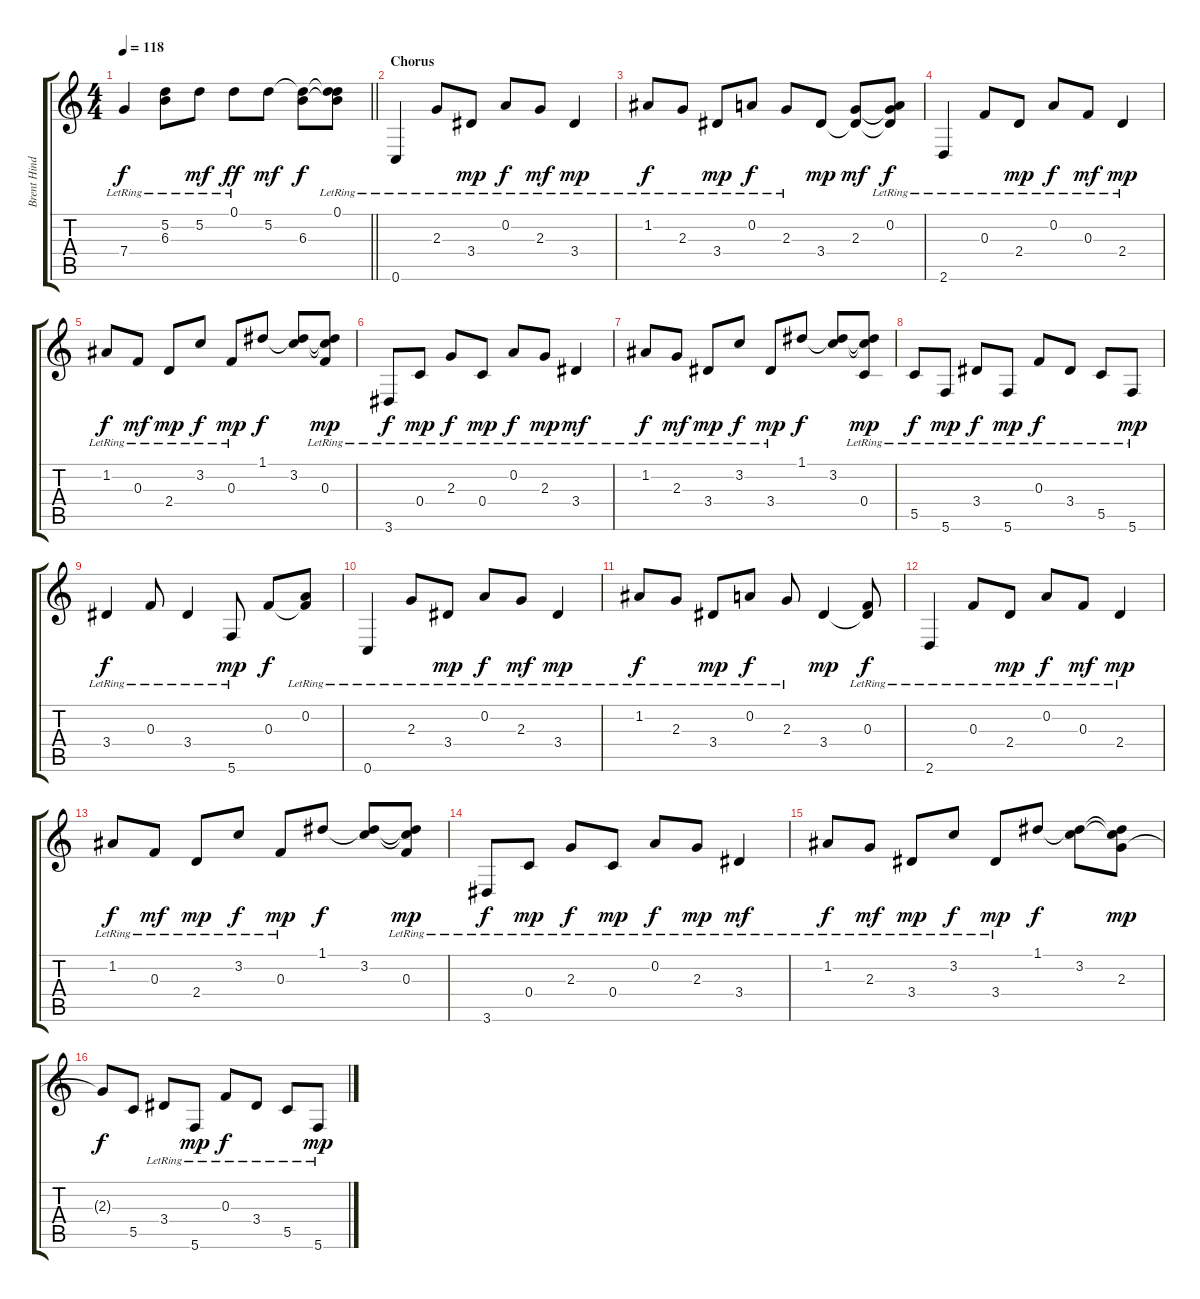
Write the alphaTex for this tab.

\track ("Brent Hinds - Guitar (Rhythm)" "Brent Hind") {instrument electricguitarclean}
\staff {score tabs}
\tuning (D4 A3 F3 C3 G2 C2) {hide}
\ts (4 4)
\tempo 118
\clef g2
\barLineRight lightlight
\ks c
7.4{lr}.4{dy f} (5.2{lr} 6.3{lr}).8 5.2{lr}.8{dy mf} 0.1{lr}.8{dy ff} 5.2.8{dy mf} (5.2{t} 6.3).8{dy f} (0.1{lr} 5.2{t} 6.3{t}).8 |
\section ("" "Chorus")
0.6{lr}.4 2.3{lr}.8 3.4{lr}.8{dy mp} 0.2{lr}.8{dy f} 2.3{lr}.8{dy mf} 3.4{lr}.4{dy mp} |
1.2{lr}.8{dy f} 2.3{lr}.8 3.4{lr}.8{dy mp} 0.2{lr}.8{dy f} 2.3{lr}.8 3.4.8{dy mp} (2.3 3.4{t}).8{dy mf} (0.2{lr} 2.3{t} 3.4{t}).8{dy f} |
2.6{lr}.4 0.3{lr}.8 2.4{lr}.8{dy mp} 0.2{lr}.8{dy f} 0.3{lr}.8{dy mf} 2.4{lr}.4{dy mp} |
1.2{lr}.8{dy f} 0.3{lr}.8{dy mf} 2.4{lr}.8{dy mp} 3.2{lr}.8{dy f} 0.3{lr}.8{dy mp} 1.1.8{dy f} (1.1{t} 3.2).8 (1.1{t} 3.2{t} 0.3{lr}).8{dy mp} |
3.6{lr}.8{dy f} 0.4{lr}.8{dy mp} 2.3{lr}.8{dy f} 0.4{lr}.8{dy mp} 0.2{lr}.8{dy f} 2.3{lr}.8{dy mp} 3.4{lr}.4{dy mf} |
1.2{lr}.8{dy f} 2.3{lr}.8{dy mf} 3.4{lr}.8{dy mp} 3.2{lr}.8{dy f} 3.4{lr}.8{dy mp} 1.1.8{dy f} (1.1{t} 3.2).8 (1.1{t} 3.2{t} 0.4{lr}).8{dy mp} |
5.5{lr}.8{dy f} 5.6{lr}.8{dy mp} 3.4{lr}.8{dy f} 5.6{lr}.8{dy mp} 0.3{lr}.8{dy f} 3.4{lr}.8 5.5{lr}.8 5.6{lr}.8{dy mp} |
3.4{lr}.4{dy f} 0.3{lr}.8 3.4{lr}.4 5.6{lr}.8{dy mp} 0.3.8{dy f} (0.2{lr} 0.3{t}).8 |
0.6{lr}.4 2.3{lr}.8 3.4{lr}.8{dy mp} 0.2{lr}.8{dy f} 2.3{lr}.8{dy mf} 3.4{lr}.4{dy mp} |
1.2{lr}.8{dy f} 2.3{lr}.8 3.4{lr}.8{dy mp} 0.2{lr}.8{dy f} 2.3{lr}.8 3.4.4{dy mp} (0.3{lr} 3.4{t}).8{dy f} |
2.6{lr}.4 0.3{lr}.8 2.4{lr}.8{dy mp} 0.2{lr}.8{dy f} 0.3{lr}.8{dy mf} 2.4{lr}.4{dy mp} |
1.2{lr}.8{dy f} 0.3{lr}.8{dy mf} 2.4{lr}.8{dy mp} 3.2{lr}.8{dy f} 0.3{lr}.8{dy mp} 1.1.8{dy f} (1.1{t} 3.2).8 (1.1{t} 3.2{t} 0.3{lr}).8{dy mp} |
3.6{lr}.8{dy f} 0.4{lr}.8{dy mp} 2.3{lr}.8{dy f} 0.4{lr}.8{dy mp} 0.2{lr}.8{dy f} 2.3{lr}.8{dy mp} 3.4{lr}.4{dy mf} |
1.2{lr}.8{dy f} 2.3{lr}.8{dy mf} 3.4{lr}.8{dy mp} 3.2{lr}.8{dy f} 3.4{lr}.8{dy mp} 1.1.8{dy f} (1.1{t} 3.2).8 (1.1{t} 3.2{t} 2.3).8{dy mp} |
2.3{t}.8{dy f} 5.5.8 3.4{lr}.8 5.6{lr}.8{dy mp} 0.3{lr}.8{dy f} 3.4{lr}.8 5.5{lr}.8 5.6{lr}.8{dy mp}
